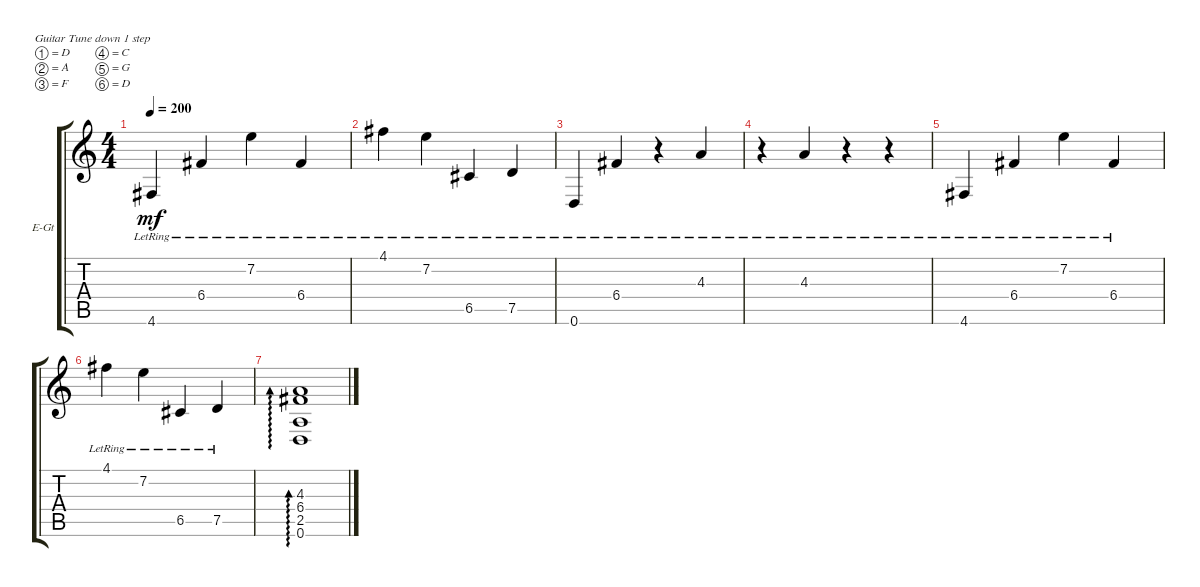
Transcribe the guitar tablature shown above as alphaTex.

\bracketExtendMode groupsimilarinstruments
\firstSystemTrackNameOrientation horizontal
\otherSystemsTrackNameOrientation horizontal
\track ("Lead Left" "E-Gt") {instrument overdrivenguitar}
\staff {score tabs}
\tuning (D4 A3 F3 C3 G2 D2)
\ts (4 4)
\tempo 200
\clef g2
\ks c
4.6{lr}.4{dy mf} 6.4{lr}.4 7.2{lr}.4 6.4{lr}.4 |
4.1{lr}.4 7.2{lr}.4 6.5{lr}.4 7.5{lr}.4 |
0.6{lr}.4 6.4{lr}.4 r.4 4.3{lr}.4 |
r.4 4.3{lr}.4 r.4 r.4 |
4.6{lr}.4 6.4{lr}.4 7.2{lr}.4 6.4{lr}.4 |
4.1{lr}.4 7.2{lr}.4 6.5{lr}.4 7.5{lr}.4 |
(0.6 2.5 6.4 4.3).1{ad 0}
